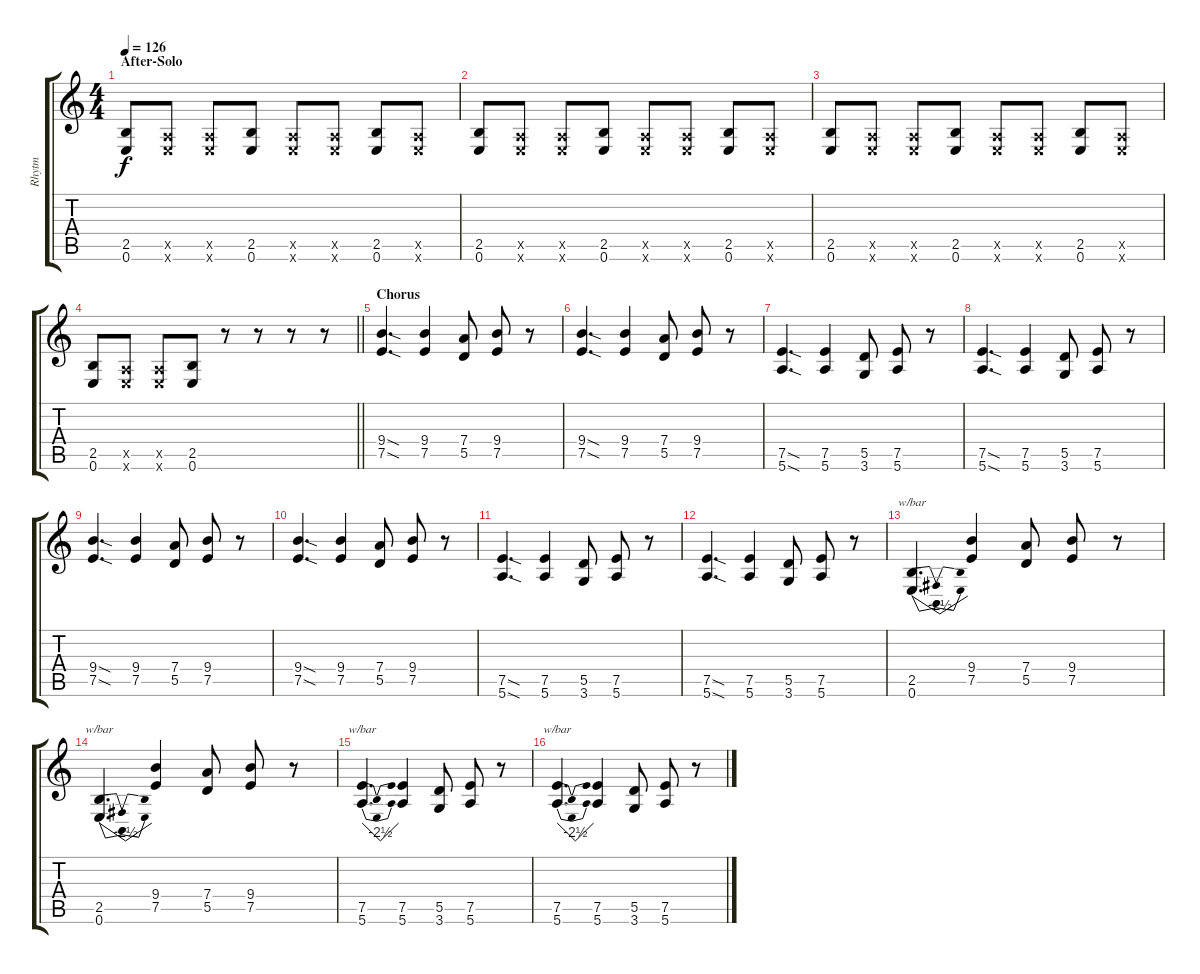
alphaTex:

\track ("Rhytm" "Rhytm") {instrument distortionguitar}
\staff {score tabs}
\tuning (E4 B3 G3 D3 A2 E2) {hide}
\ts (4 4)
\section ("" "After-Solo")
\tempo 126
\clef g2
\ks c
(2.5 0.6).8{dy f} (0.5{x} 0.6{x}).8 (0.5{x} 0.6{x}).8 (2.5 0.6).8 (0.5{x} 0.6{x}).8 (0.5{x} 0.6{x}).8 (2.5 0.6).8 (0.5{x} 0.6{x}).8 |
(2.5 0.6).8 (0.5{x} 0.6{x}).8 (0.5{x} 0.6{x}).8 (2.5 0.6).8 (0.5{x} 0.6{x}).8 (0.5{x} 0.6{x}).8 (2.5 0.6).8 (0.5{x} 0.6{x}).8 |
(2.5 0.6).8 (0.5{x} 0.6{x}).8 (0.5{x} 0.6{x}).8 (2.5 0.6).8 (0.5{x} 0.6{x}).8 (0.5{x} 0.6{x}).8 (2.5 0.6).8 (0.5{x} 0.6{x}).8 |
\barLineRight lightlight
(2.5 0.6).8 (0.5{x} 0.6{x}).8 (0.5{x} 0.6{x}).8 (2.5 0.6).8 r.8 r.8 r.8 r.8 |
\section ("" "Chorus")
(9.4{sod} 7.5{sod}).4{d} (9.4 7.5).4 (7.4 5.5).8 (9.4 7.5).8 r.8 |
(9.4{sod} 7.5{sod}).4{d} (9.4 7.5).4 (7.4 5.5).8 (9.4 7.5).8 r.8 |
(7.5{sod} 5.6{sod}).4{d} (7.5 5.6).4 (5.5 3.6).8 (7.5 5.6).8 r.8 |
(7.5{sod} 5.6{sod}).4{d} (7.5 5.6).4 (5.5 3.6).8 (7.5 5.6).8 r.8 |
(9.4{sod} 7.5{sod}).4{d} (9.4 7.5).4 (7.4 5.5).8 (9.4 7.5).8 r.8 |
(9.4{sod} 7.5{sod}).4{d} (9.4 7.5).4 (7.4 5.5).8 (9.4 7.5).8 r.8 |
(7.5{sod} 5.6{sod}).4{d} (7.5 5.6).4 (5.5 3.6).8 (7.5 5.6).8 r.8 |
(7.5{sod} 5.6{sod}).4{d} (7.5 5.6).4 (5.5 3.6).8 (7.5 5.6).8 r.8 |
(2.5 0.6).4{d tbe (dip default 0 0 30 -10 60 0)} (9.4 7.5).4 (7.4 5.5).8 (9.4 7.5).8 r.8 |
(2.5 0.6).4{d tbe (dip default 0 0 30 -10 60 0)} (9.4 7.5).4 (7.4 5.5).8 (9.4 7.5).8 r.8 |
(7.5 5.6).4{d tbe (dip default 0 0 30 -10 60 0)} (7.5 5.6).4 (5.5 3.6).8 (7.5 5.6).8 r.8 |
(7.5 5.6).4{d tbe (dip default 0 0 30 -10 60 0)} (7.5 5.6).4 (5.5 3.6).8 (7.5 5.6).8 r.8
